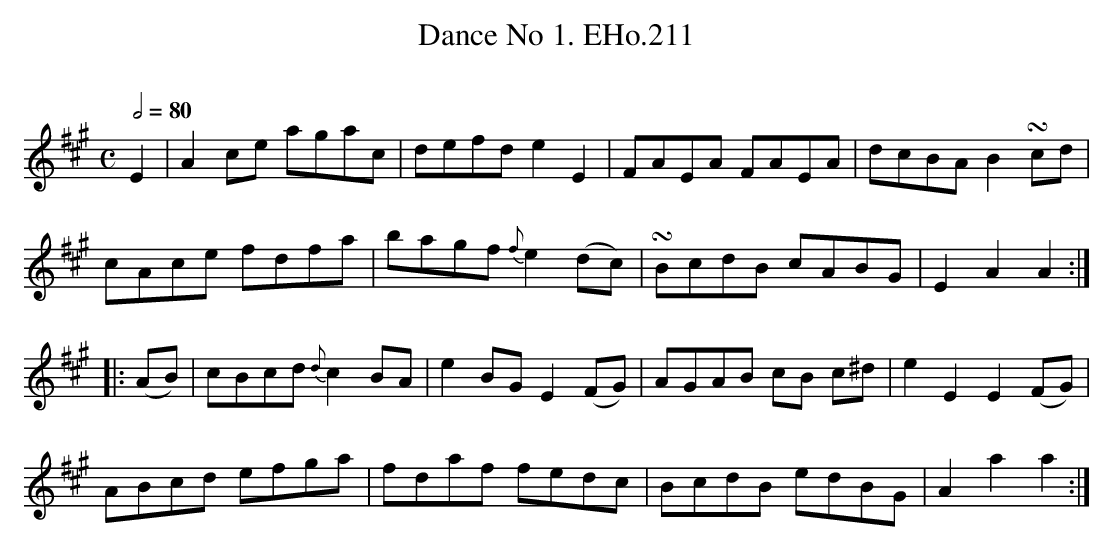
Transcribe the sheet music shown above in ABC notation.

X:1
T:Dance No 1. EHo.211
M:C
L:1/8
Q:1/2=80
O:
K:A
E2 | A2 ce agac | defd e2E2 | FAEA FAEA | dcBA B2!turn!cd |
cAce fdfa | bagf {f}e2 (dc) | !turn!BcdB cABG | E2A2A2 :|
|: (AB) | cBcd {d}c2 BA | e2 BG E2(FG) | AGAB cB c^d | e2E2 E2 (FG) |
ABcd efga | fdaf fedc | BcdB edBG | A2a2a2 :|
